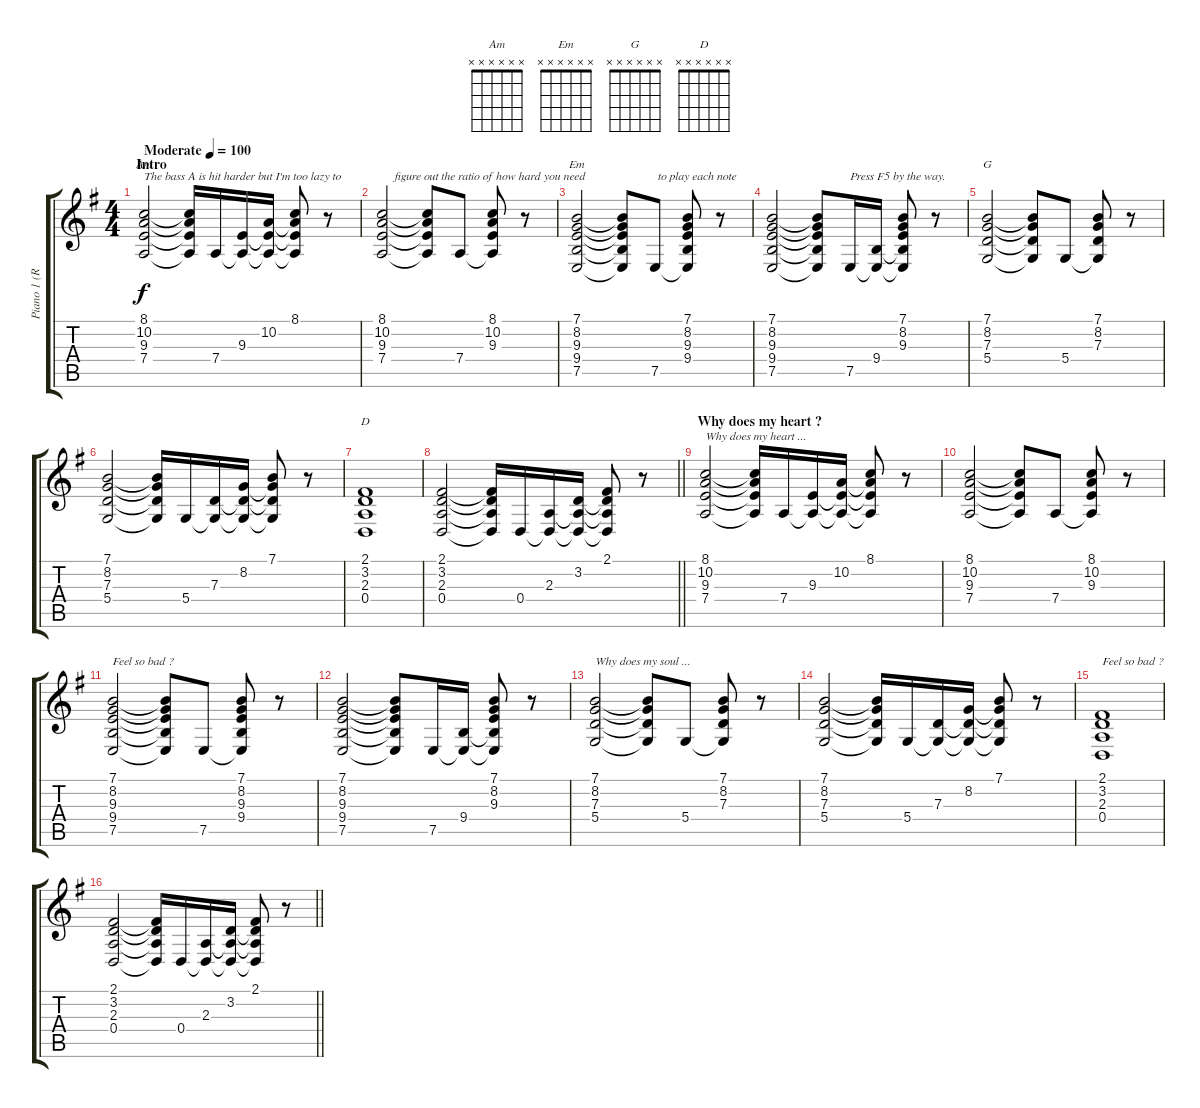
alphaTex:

\track ("Piano 1 (Right Hand)" "Piano 1 (R") {instrument brightacousticpiano}
\staff {score tabs}
\tuning (E4 B3 G3 D3 A2 E2) {hide}
\chord ("Am" x x x x x x)
\chord ("Em" x x x x x x)
\chord ("G" x x x x x x)
\chord ("D" x x x x x x)
\ts (4 4)
\section ("" "Intro")
\tempo (100 "Moderate")
\clef g2
\ks g
(8.1 10.2 9.3 7.4).2{ch "Am" txt "The bass A is hit harder but I'm too lazy to " dy f instrument brightacousticpiano} (8.1{t} 10.2{t} 9.3{t} 7.4{t}).16 7.4.16 (9.3 7.4{t}).16 (10.2 9.3{t} 7.4{t}).16 (8.1 10.2{t} 9.3{t} 7.4{t}).8 r.8 |
(8.1 10.2 9.3 7.4).2{txt "    figure out the ratio of how hard you need "} (8.1{t} 10.2{t} 9.3{t} 7.4{t}).8 7.4.8 (8.1 10.2 9.3 7.4{t}).8 r.8 |
(7.1 8.2 9.3 9.4 7.5).2{ch "Em"} (7.1{t} 8.2{t} 9.3{t} 9.4{t} 7.5{t}).8 7.5.8{txt " to play each note"} (7.1 8.2 9.3 9.4 7.5{t}).8 r.8 |
(7.1 8.2 9.3 9.4 7.5).2 (7.1{t} 8.2{t} 9.3{t} 9.4{t} 7.5{t}).8 7.5.16{txt "Press F5 by the way."} (9.4 7.5{t}).16 (7.1 8.2 9.3 9.4{t} 7.5{t}).8 r.8 |
(7.1 8.2 7.3 5.4).2{ch "G"} (7.1{t} 8.2{t} 7.3{t} 5.4{t}).8 5.4.8 (7.1 8.2 7.3 5.4{t}).8 r.8 |
(7.1 8.2 7.3 5.4).2 (7.1{t} 8.2{t} 7.3{t} 5.4{t}).16 5.4.16 (7.3 5.4{t}).16 (8.2 7.3{t} 5.4{t}).16 (7.1 8.2{t} 7.3{t} 5.4{t}).8 r.8 |
(2.1 3.2 2.3 0.4).1{ch "D"} |
\barLineRight lightlight
(2.1 3.2 2.3 0.4).2 (2.1{t} 3.2{t} 2.3{t} 0.4{t}).16 0.4.16 (2.3 0.4{t}).16 (3.2 2.3{t} 0.4{t}).16 (2.1 3.2{t} 2.3{t} 0.4{t}).8 r.8 |
\section ("" "Why does my heart ?")
(8.1 10.2 9.3 7.4).2{txt "Why does my heart ..."} (8.1{t} 10.2{t} 9.3{t} 7.4{t}).16 7.4.16 (9.3 7.4{t}).16 (10.2 9.3{t} 7.4{t}).16 (8.1 10.2{t} 9.3{t} 7.4{t}).8 r.8 |
(8.1 10.2 9.3 7.4).2 (8.1{t} 10.2{t} 9.3{t} 7.4{t}).8 7.4.8 (8.1 10.2 9.3 7.4{t}).8 r.8 |
(7.1 8.2 9.3 9.4 7.5).2{txt "Feel so bad ?"} (7.1{t} 8.2{t} 9.3{t} 9.4{t} 7.5{t}).8 7.5.8 (7.1 8.2 9.3 9.4 7.5{t}).8 r.8 |
(7.1 8.2 9.3 9.4 7.5).2 (7.1{t} 8.2{t} 9.3{t} 9.4{t} 7.5{t}).8 7.5.16 (9.4 7.5{t}).16 (7.1 8.2 9.3 9.4{t} 7.5{t}).8 r.8 |
(7.1 8.2 7.3 5.4).2{txt "Why does my soul ..."} (7.1{t} 8.2{t} 7.3{t} 5.4{t}).8 5.4.8 (7.1 8.2 7.3 5.4{t}).8 r.8 |
(7.1 8.2 7.3 5.4).2 (7.1{t} 8.2{t} 7.3{t} 5.4{t}).16 5.4.16 (7.3 5.4{t}).16 (8.2 7.3{t} 5.4{t}).16 (7.1 8.2{t} 7.3{t} 5.4{t}).8 r.8 |
(2.1 3.2 2.3 0.4).1{txt "Feel so bad ?"} |
\barLineRight lightlight
(2.1 3.2 2.3 0.4).2 (2.1{t} 3.2{t} 2.3{t} 0.4{t}).16 0.4.16 (2.3 0.4{t}).16 (3.2 2.3{t} 0.4{t}).16 (2.1 3.2{t} 2.3{t} 0.4{t}).8 r.8
